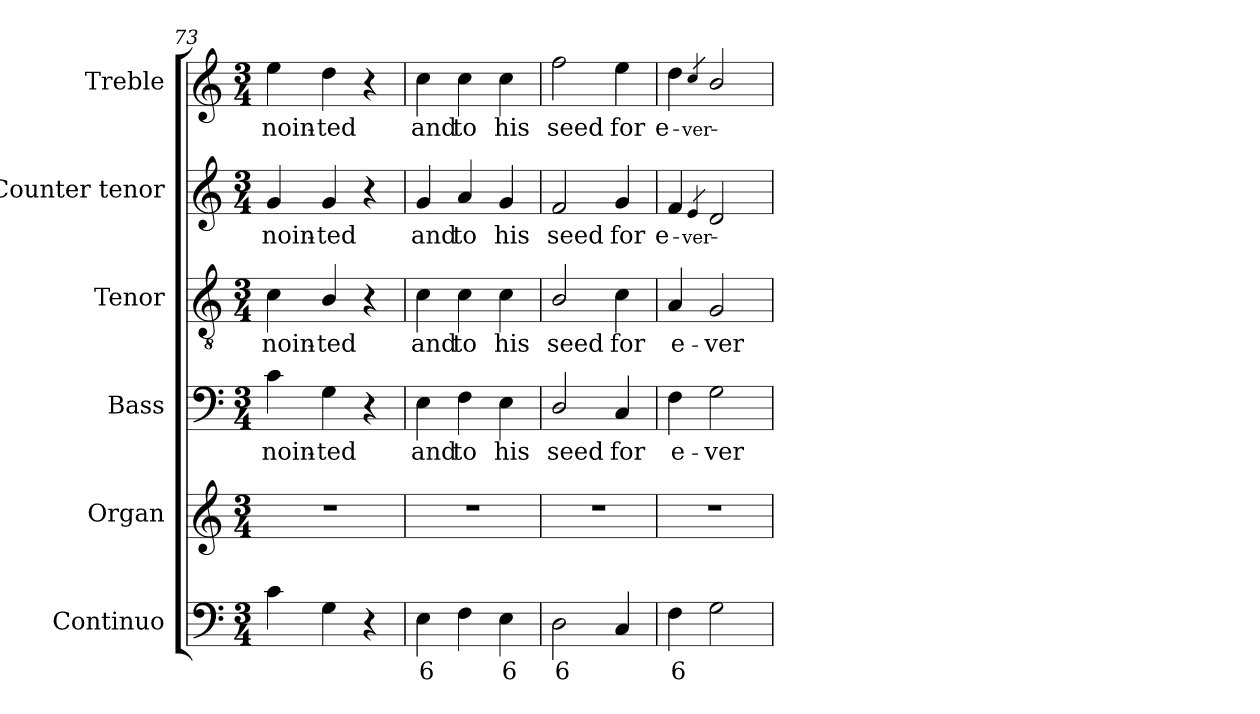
**kern	**text	**kern	**kern	**text	**kern	**text	**kern	**text	**kern	**text
*part6	*part6	*part5	*part4	*part4	*part3	*part3	*part2	*part2	*part1	*part1
*staff6	*staff6	*staff5	*staff4	*staff4	*staff3	*staff3	*staff2	*staff2	*staff1	*staff1
*I"Continuo	*	*I"Organ	*I"Bass	*	*I"Tenor	*	*I"Counter tenor	*	*I"Treble	*
*I'Cont.	*	*I'Org.	*I'B.	*	*I'T.	*	*	*	*	*
*clefF4	*	*clefG2	*clefF4	*	*clefGv2	*	*clefG2	*	*clefG2	*
*	*	*	*	*	*ITrd7c12	*	*	*	*	*
*k[]	*	*k[]	*k[]	*	*k[]	*	*k[]	*	*k[]	*
*C:	*	*C:	*C:	*	*C:	*	*C:	*	*C:	*
*M3/4	*	*M3/4	*M3/4	*	*M3/4	*	*M3/4	*	*M3/4	*
=73	=73	=73	=73	=73	=73	=73	=73	=73	=73	=73
!	!	!LO:N:vis=1	!	!	!	!	!	!	!	!
!	!	!	!	!LO:LY:b:color=#000000	!	!	!	!	!	!
!	!	!	!	!	!	!LO:LY:b:color=#000000	!	!	!	!
!	!	!	!	!	!	!	!	!LO:LY:b:color=#000000	!	!
!	!	!	!	!	!	!	!	!	!	!LO:LY:b:color=#000000
4ci\	.	2.r	4ci\	-noin-	4Ci\	-noin-	4gi/	-noin-	4eei\	-noin-
!	!	!	!	!LO:LY:b:color=#000000	!	!	!	!	!	!
!	!	!	!	!	!	!LO:LY:b:color=#000000	!	!	!	!
!	!	!	!	!	!	!	!	!LO:LY:b:color=#000000	!	!
!	!	!	!	!	!	!	!	!	!	!LO:LY:b:color=#000000
4Gi\	.	.	4Gi\	-ted	4BBi/	-ted	4gi/	-ted	4ddi\	-ted
4r	.	.	4r	.	4r	.	4r	.	4r	.
=74	=74	=74	=74	=74	=74	=74	=74	=74	=74	=74
!	!LO:LY:b:color=#000000	!LO:N:vis=1	!	!	!	!	!	!	!	!
!	!	!	!	!LO:LY:b:color=#000000	!	!	!	!	!	!
!	!	!	!	!	!	!LO:LY:b:color=#000000	!	!	!	!
!	!	!	!	!	!	!	!	!LO:LY:b:color=#000000	!	!
!	!	!	!	!	!	!	!	!	!	!LO:LY:b:color=#000000
4Ei\	6	2.r	4Ei\	and	4Ci\	and	4gi/	and	4cci\	and
!	!	!	!	!LO:LY:b:color=#000000	!	!	!	!	!	!
!	!	!	!	!	!	!LO:LY:b:color=#000000	!	!	!	!
!	!	!	!	!	!	!	!	!LO:LY:b:color=#000000	!	!
!	!	!	!	!	!	!	!	!	!	!LO:LY:b:color=#000000
4Fi\	.	.	4Fi\	to	4Ci\	to	4ai/	to	4cci\	to
!	!LO:LY:b:color=#000000	!	!	!	!	!	!	!	!	!
!	!	!	!	!LO:LY:b:color=#000000	!	!	!	!	!	!
!	!	!	!	!	!	!LO:LY:b:color=#000000	!	!	!	!
!	!	!	!	!	!	!	!	!LO:LY:b:color=#000000	!	!
!	!	!	!	!	!	!	!	!	!	!LO:LY:b:color=#000000
4Ei\	6	.	4Ei\	his	4Ci\	his	4gi/	his	4cci\	his
!!LO:LB:g=z
=75	=75	=75	=75	=75	=75	=75	=75	=75	=75	=75
!	!LO:LY:b:color=#000000	!LO:N:vis=1	!	!	!	!	!	!	!	!
!	!	!	!	!LO:LY:b:color=#000000	!	!	!	!	!	!
!	!	!	!	!	!	!LO:LY:b:color=#000000	!	!	!	!
!	!	!	!	!	!	!	!	!LO:LY:b:color=#000000	!	!
!	!	!	!	!	!	!	!	!	!	!LO:LY:b:color=#000000
2Di\	6	2.r	2Di/	seed	2BBi/	seed	2fi/	seed	2ffi\	seed
!	!	!	!	!LO:LY:b:color=#000000	!	!	!	!	!	!
!	!	!	!	!	!	!LO:LY:b:color=#000000	!	!	!	!
!	!	!	!	!	!	!	!	!LO:LY:b:color=#000000	!	!
!	!	!	!	!	!	!	!	!	!	!LO:LY:b:color=#000000
4Ci/	.	.	4Ci/	for	4Ci\	for	4gi/	for	4eei\	for
=76	=76	=76	=76	=76	=76	=76	=76	=76	=76	=76
!	!LO:LY:b:color=#000000	!LO:N:vis=1	!	!	!	!	!	!	!	!
!	!	!	!	!LO:LY:b:color=#000000	!	!	!	!	!	!
!	!	!	!	!	!	!LO:LY:b:color=#000000	!	!	!	!
!	!	!	!	!	!	!	!	!LO:LY:b:color=#000000	!	!
!	!	!	!	!	!	!	!	!	!	!LO:LY:b:color=#000000
4Fi\	6	2.r	4Fi\	e-	4AAi/	e-	4fi/	e-	4ddi\	e-
!	!	!	!	!	!	!	!	!	!	!LO:LY:b:color=#000000
!	!	!	!	!	!	!	!	!LO:LY:b:color=#000000	!	!
.	.	.	.	.	.	.	4qei/	-ver-	4qcci/	-ver-
!	!	!	!	!LO:LY:b:color=#000000	!	!	!	!	!	!
!	!	!	!	!	!	!LO:LY:b:color=#000000	!	!	!	!
2Gi\	.	.	2Gi\	-ver-	2GGi/	-ver-	2di/	.	2bi/	.
=	=	=	=	=	=	=	=	=	=	=
*-	*-	*-	*-	*-	*-	*-	*-	*-	*-	*-
